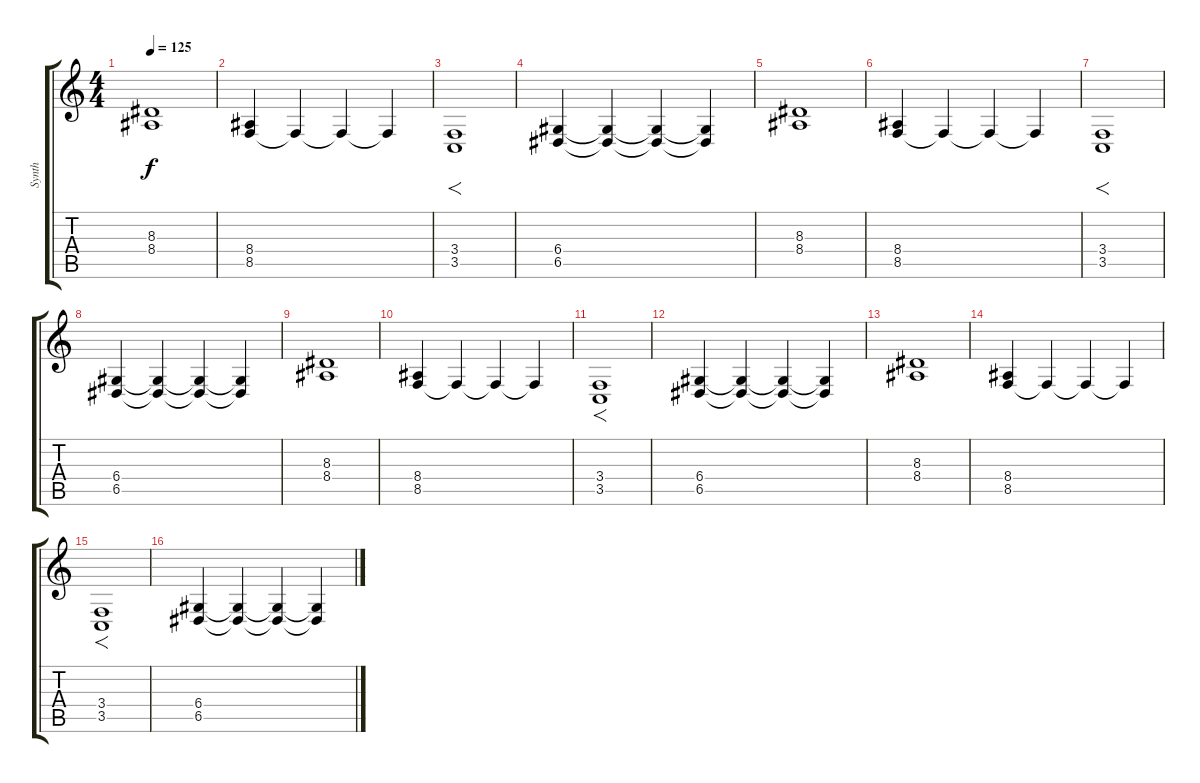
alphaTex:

\track ("Synth" "Synth") {instrument pad2warm}
\staff {score tabs}
\tuning (E4 B3 G3 D3 A2 E2) {hide}
\ts (4 4)
\tempo 125
\clef g2
\ks c
(8.3 8.4).1{dy f volume 7} |
(8.4 8.5).4{volume 9} 8.5{t}.4{volume 10} 8.5{t}.4{volume 11} 8.5{t}.4{volume 12} |
(3.4 3.5).1{f} |
(6.4 6.5).4 (6.4{t} 6.5{t}).4{volume 12} (6.4{t} 6.5{t}).4{volume 11} (6.4{t} 6.5{t}).4{volume 10} |
(8.3 8.4).1{volume 7} |
(8.4 8.5).4{volume 9} 8.5{t}.4{volume 10} 8.5{t}.4{volume 11} 8.5{t}.4{volume 12} |
(3.4 3.5).1{f volume 13} |
(6.4 6.5).4 (6.4{t} 6.5{t}).4{volume 12} (6.4{t} 6.5{t}).4{volume 11} (6.4{t} 6.5{t}).4{volume 10} |
(8.3 8.4).1{volume 7} |
(8.4 8.5).4{volume 9} 8.5{t}.4{volume 10} 8.5{t}.4{volume 11} 8.5{t}.4{volume 12} |
(3.4 3.5).1{f volume 13} |
(6.4 6.5).4 (6.4{t} 6.5{t}).4{volume 12} (6.4{t} 6.5{t}).4{volume 11} (6.4{t} 6.5{t}).4{volume 10} |
(8.3 8.4).1{volume 7} |
(8.4 8.5).4{volume 9} 8.5{t}.4{volume 10} 8.5{t}.4{volume 11} 8.5{t}.4{volume 12} |
(3.4 3.5).1{f volume 13} |
(6.4 6.5).4 (6.4{t} 6.5{t}).4{volume 12} (6.4{t} 6.5{t}).4{volume 11} (6.4{t} 6.5{t}).4{volume 10}
